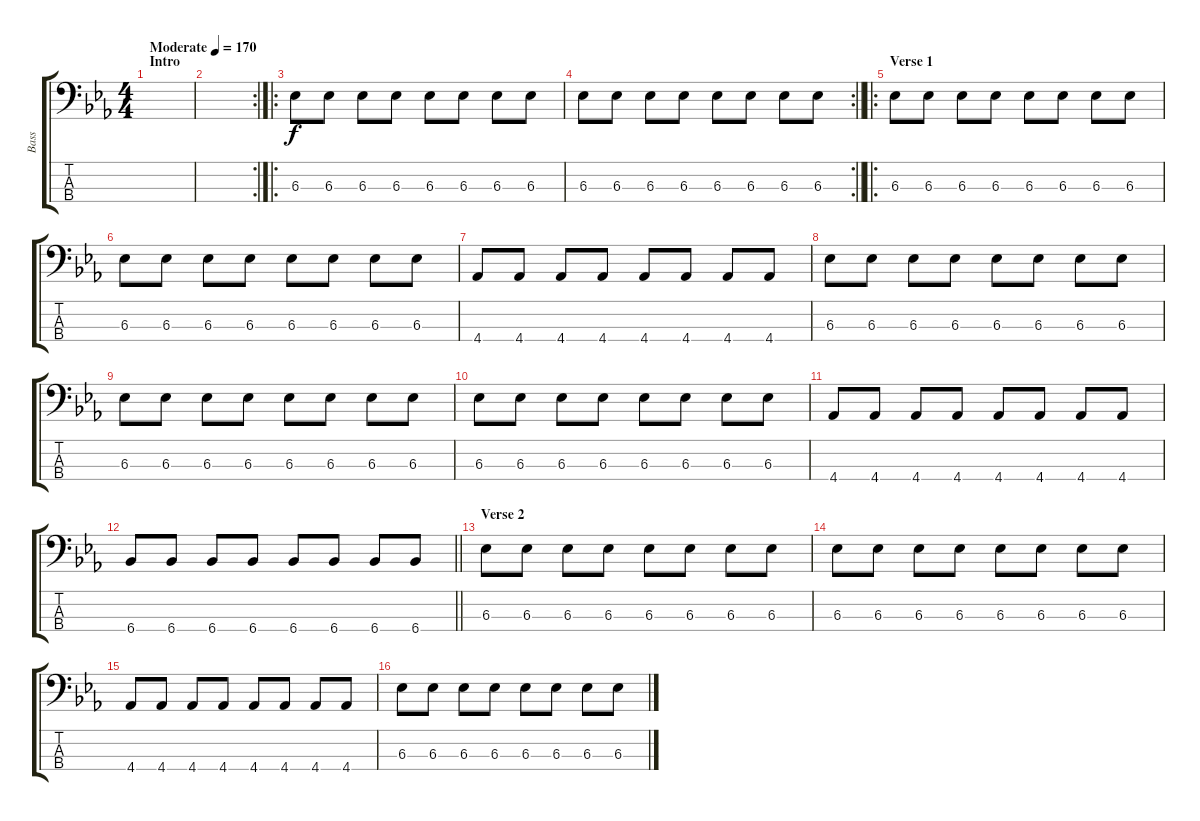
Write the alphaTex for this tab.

\track ("Bass" "Bass") {instrument electricbassfinger}
\staff {score tabs}
\tuning (G2 D2 A1 E1) {hide}
\ts (4 4)
\section ("" "Intro")
\tempo (170 "Moderate")
\clef f4
\ks eb
|
\rc 2
|
\ro
6.3.8 6.3.8 6.3.8 6.3.8 6.3.8 6.3.8 6.3.8 6.3.8 |
\rc 2
\barLineRight lightlight
6.3.8 6.3.8 6.3.8 6.3.8 6.3.8 6.3.8 6.3.8 6.3.8 |
\ro
\section ("" "Verse 1")
6.3.8 6.3.8 6.3.8 6.3.8 6.3.8 6.3.8 6.3.8 6.3.8 |
6.3.8 6.3.8 6.3.8 6.3.8 6.3.8 6.3.8 6.3.8 6.3.8 |
4.4.8 4.4.8 4.4.8 4.4.8 4.4.8 4.4.8 4.4.8 4.4.8 |
6.3.8 6.3.8 6.3.8 6.3.8 6.3.8 6.3.8 6.3.8 6.3.8 |
6.3.8 6.3.8 6.3.8 6.3.8 6.3.8 6.3.8 6.3.8 6.3.8 |
6.3.8 6.3.8 6.3.8 6.3.8 6.3.8 6.3.8 6.3.8 6.3.8 |
4.4.8 4.4.8 4.4.8 4.4.8 4.4.8 4.4.8 4.4.8 4.4.8 |
\barLineRight lightlight
6.4.8 6.4.8 6.4.8 6.4.8 6.4.8 6.4.8 6.4.8 6.4.8 |
\section ("" "Verse 2")
6.3.8 6.3.8 6.3.8 6.3.8 6.3.8 6.3.8 6.3.8 6.3.8 |
6.3.8 6.3.8 6.3.8 6.3.8 6.3.8 6.3.8 6.3.8 6.3.8 |
4.4.8 4.4.8 4.4.8 4.4.8 4.4.8 4.4.8 4.4.8 4.4.8 |
6.3.8 6.3.8 6.3.8 6.3.8 6.3.8 6.3.8 6.3.8 6.3.8
